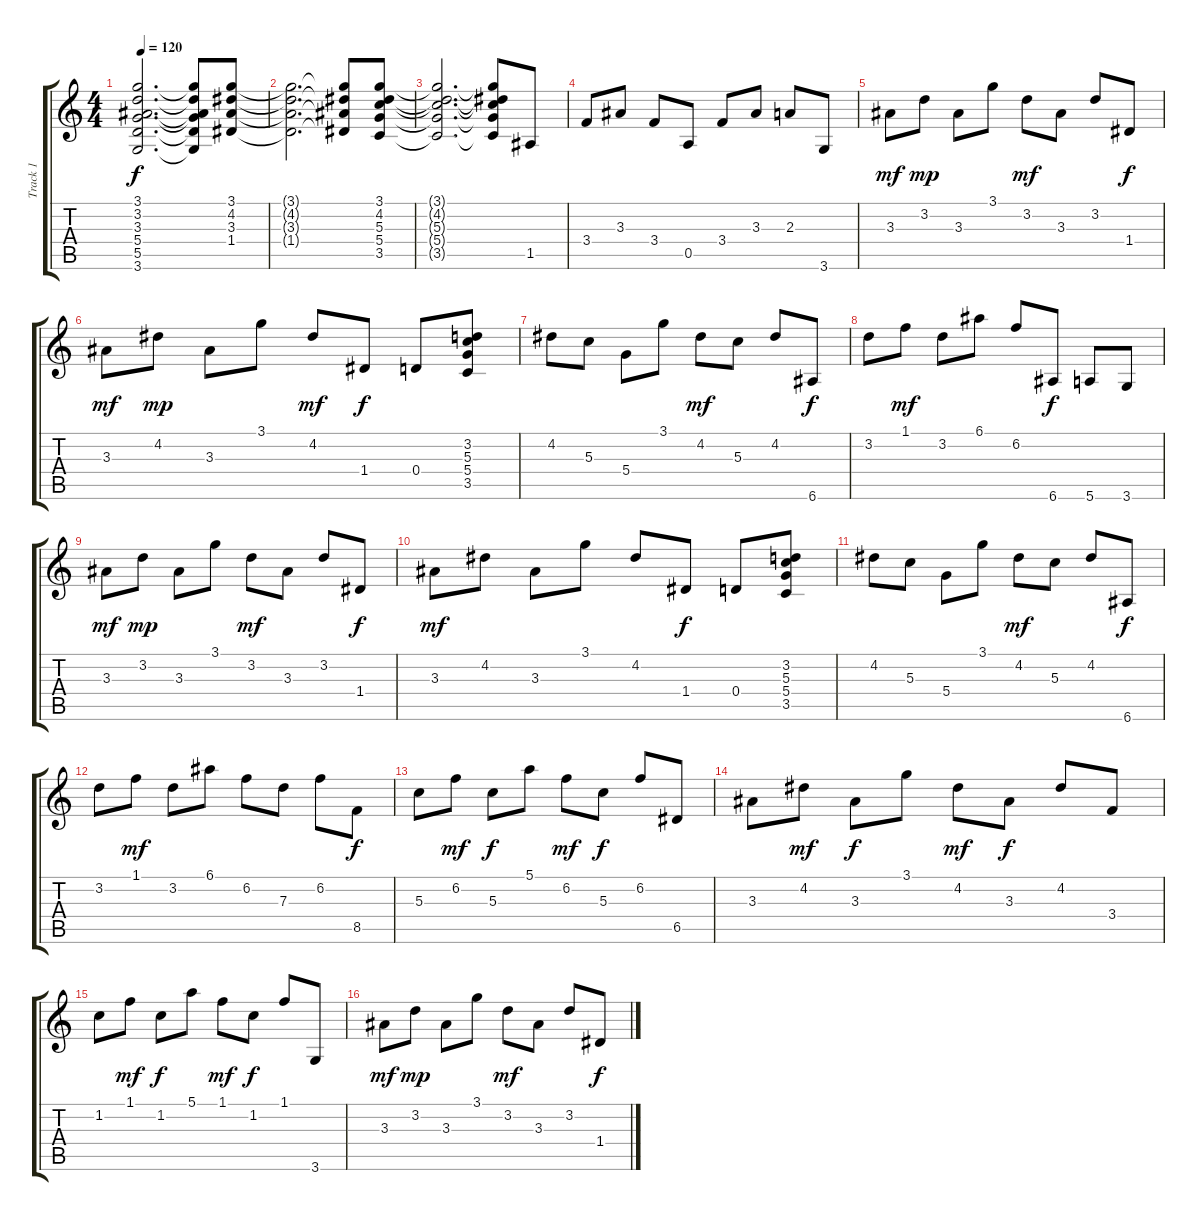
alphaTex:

\track ("Track 1" "Track 1") {instrument acousticguitarsteel}
\staff {score tabs}
\tuning (E4 B3 G3 D3 A2 E2) {hide}
\ts (4 4)
\tempo 120
\clef g2
\ks c
(3.1{t} 3.2{t} 3.3{t} 5.4{t} 5.5{t} 3.6{t}).2{d dy f} (3.1{t} 3.2{t} 3.3{t} 5.4{t} 5.5{t} 3.6{t}).8 (3.1 4.2 3.3 1.4).8 |
(3.1{t} 4.2{t} 3.3{t} 1.4{t}).2{d} (3.1{t} 4.2{t} 3.3{t} 1.4{t}).8 (3.1 4.2 5.3 5.4 3.5).8 |
(3.1{t} 4.2{t} 5.3{t} 5.4{t} 3.5{t}).2{d} (3.1{t} 4.2{t} 5.3{t} 5.4{t} 3.5{t}).8 1.5.8 |
3.4.8 3.3.8 3.4.8 0.5.8 3.4.8 3.3.8 2.3.8 3.6.8 |
3.3.8{dy mf} 3.2.8{dy mp} 3.3.8 3.1.8 3.2.8{dy mf} 3.3.8 3.2.8 1.4.8{dy f} |
3.3.8{dy mf} 4.2.8{dy mp} 3.3.8 3.1.8 4.2.8{dy mf} 1.4.8{dy f} 0.4.8 (3.2 5.3 5.4 3.5).8 |
4.2.8 5.3.8 5.4.8 3.1.8 4.2.8{dy mf} 5.3.8 4.2.8 6.6.8{dy f} |
3.2.8 1.1.8{dy mf} 3.2.8 6.1.8 6.2.8 6.6.8{dy f} 5.6.8 3.6.8 |
3.3.8{dy mf} 3.2.8{dy mp} 3.3.8 3.1.8 3.2.8{dy mf} 3.3.8 3.2.8 1.4.8{dy f} |
3.3.8{dy mf} 4.2.8 3.3.8 3.1.8 4.2.8 1.4.8{dy f} 0.4.8 (3.2 5.3 5.4 3.5).8 |
4.2.8 5.3.8 5.4.8 3.1.8 4.2.8{dy mf} 5.3.8 4.2.8 6.6.8{dy f} |
3.2.8 1.1.8{dy mf} 3.2.8 6.1.8 6.2.8 7.3.8 6.2.8 8.5.8{dy f} |
5.3.8 6.2.8{dy mf} 5.3.8{dy f} 5.1.8 6.2.8{dy mf} 5.3.8{dy f} 6.2.8 6.5.8 |
3.3.8 4.2.8{dy mf} 3.3.8{dy f} 3.1.8 4.2.8{dy mf} 3.3.8{dy f} 4.2.8 3.4.8 |
1.2.8 1.1.8{dy mf} 1.2.8{dy f} 5.1.8 1.1.8{dy mf} 1.2.8{dy f} 1.1.8 3.6.8 |
3.3.8{dy mf} 3.2.8{dy mp} 3.3.8 3.1.8 3.2.8{dy mf} 3.3.8 3.2.8 1.4.8{dy f}
